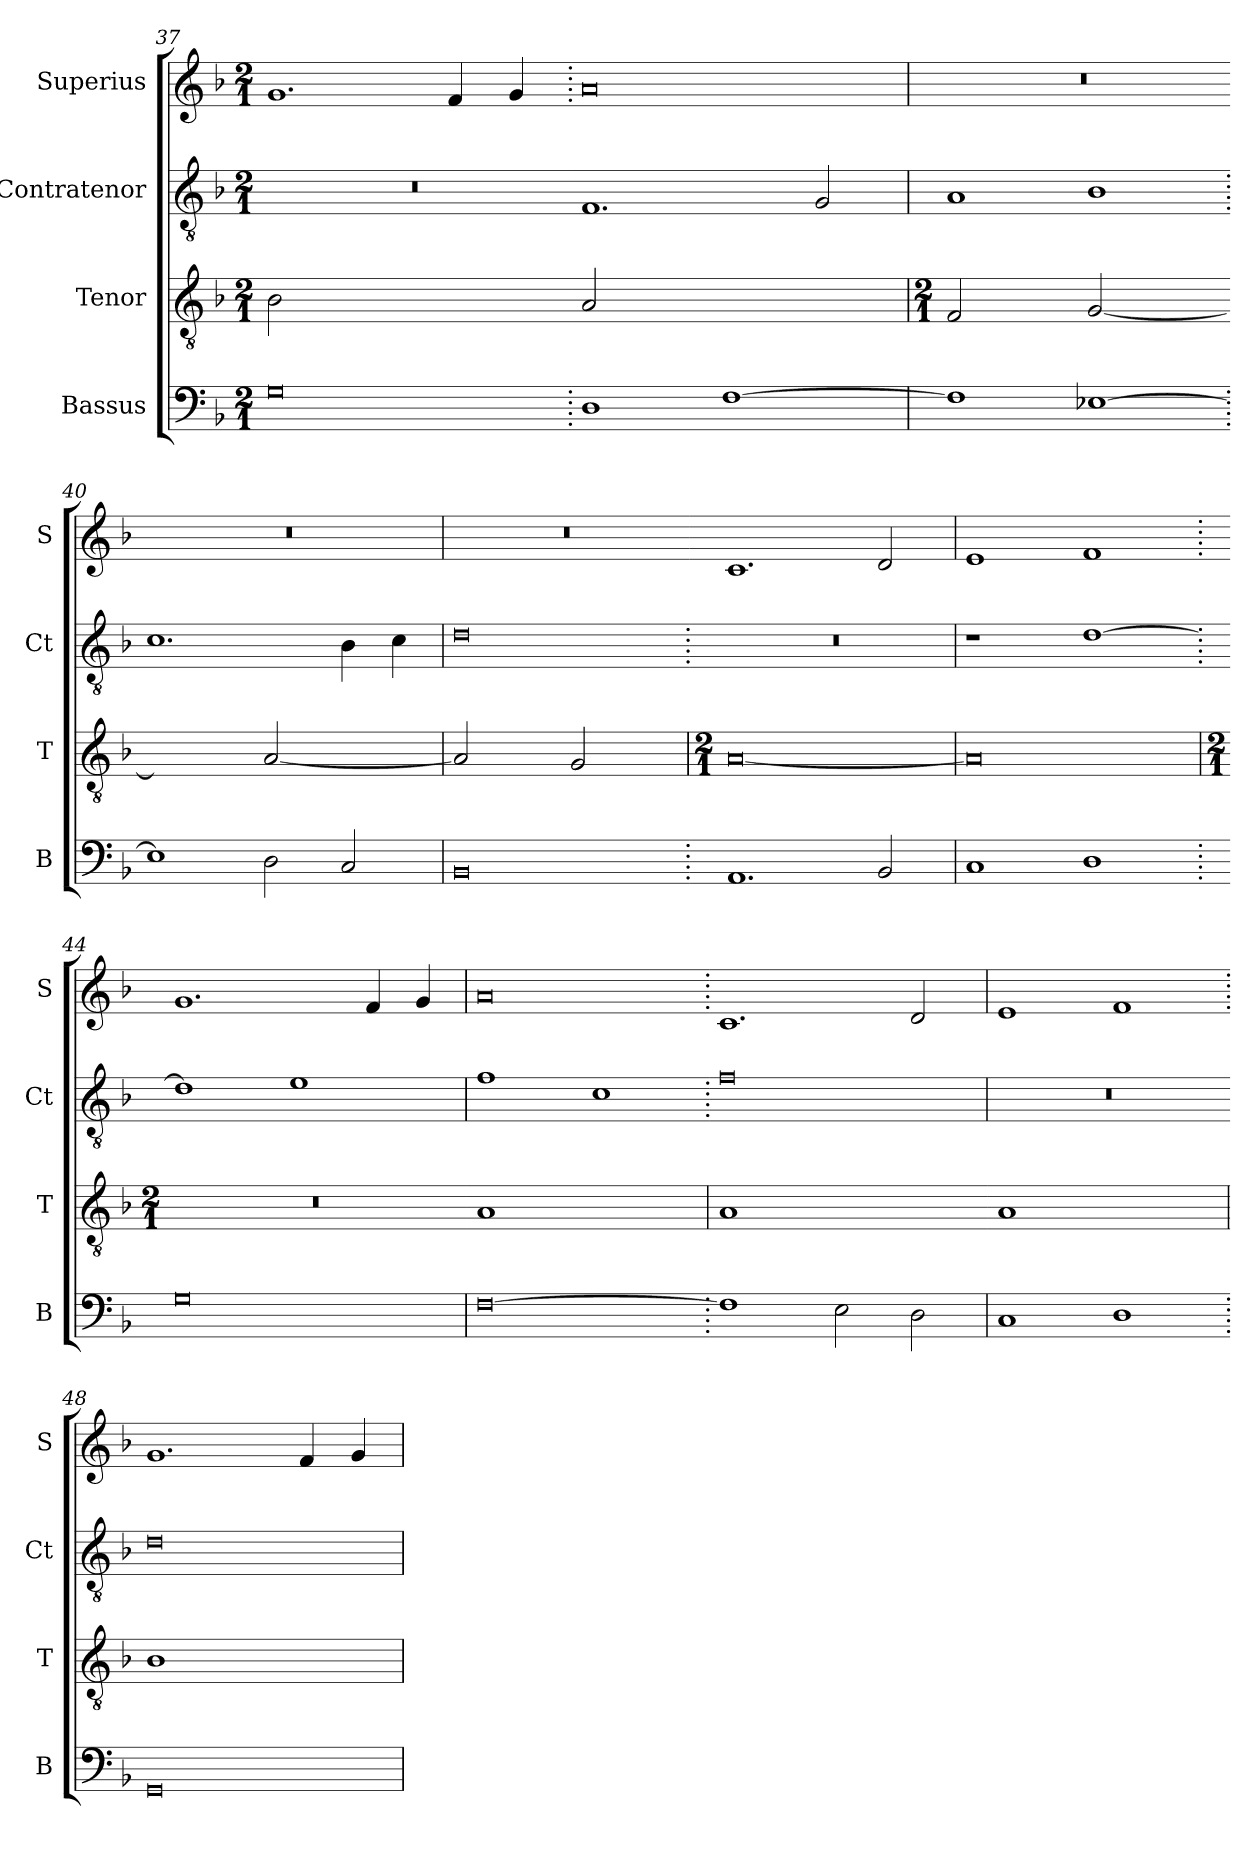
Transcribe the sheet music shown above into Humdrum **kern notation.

**kern	**kern	**kern	**kern
*part4	*part3	*part2	*part1
*staff4	*staff3	*staff2	*staff1
*I"Bassus	*I"Tenor	*I"Contratenor	*I"Superius
*I'B	*I'T	*I'Ct	*I'S
*clefF4	*clefGv2	*clefGv2	*clefG2
*k[b-]	*k[b-]	*k[b-]	*k[b-]
*d:	*d:	*d:	*d:
*M2/1	*M2/1	*M2/1	*M2/1
=37	=37	=37	=37
!	!LO:N:vis=2	!	!
0G	0B-	0r	1.g
.	.	.	4f
.	.	.	4g
=38.	=38-	=38.	=38.
!	!LO:N:vis=2	!	!
1D	0A	1.F	0a
[1F	.	.	.
.	.	2G	.
=39	=39	=39	=39
*	*M2/1	*	*
!	!LO:N:vis=2	!	!
1F]	1F	1A	0r
!	!LO:N:vis=2	!	!
[1E-X	[1G	1B-	.
=40.	=40-	=40.	=40.
!	!LO:N:vis=2	!	!
1E-]	1Gyy]	1.c	0r
!	!LO:N:vis=2	!	!
2D	[1A	.	.
2C	.	4B-	.
.	.	4c	.
=41	=41	=41	=41
!	!LO:N:vis=2	!	!
0BB-	1A]	0d	0r
!	!LO:N:vis=2	!	!
.	1G	.	.
=42.	=42	=42.	=42.
*	*M2/1	*	*
1.AA	[0A	0r	1.c
2BB-	.	.	2d
=43	=43	=43	=43
1C	0A]	1r	1e
1D	.	[1d	1f
=44.	=44	=44.	=44.
*	*M2/1	*	*
!	!LO:N:vis=1	!	!
0G	0r	1d]	1.g
.	.	1e	.
.	.	.	4f
.	.	.	4g
=45	=45-	=45	=45
!	!LO:N:vis=1	!	!
[0F	0A	1f	0a
.	.	1c	.
=46.	=46	=46.	=46.
!	!LO:N:vis=1	!	!
1F]	0A	0f	1.c
2E	.	.	.
2D	.	.	2d
=47	=47-	=47	=47
!	!LO:N:vis=1	!	!
1C	0A	0r	1e
1D	.	.	1f
=48.	=48	=48.	=48.
!	!LO:N:vis=1	!	!
0GG	0B-	0d	1.g
.	.	.	4f
.	.	.	4g
=	=	=	=
*-	*-	*-	*-
